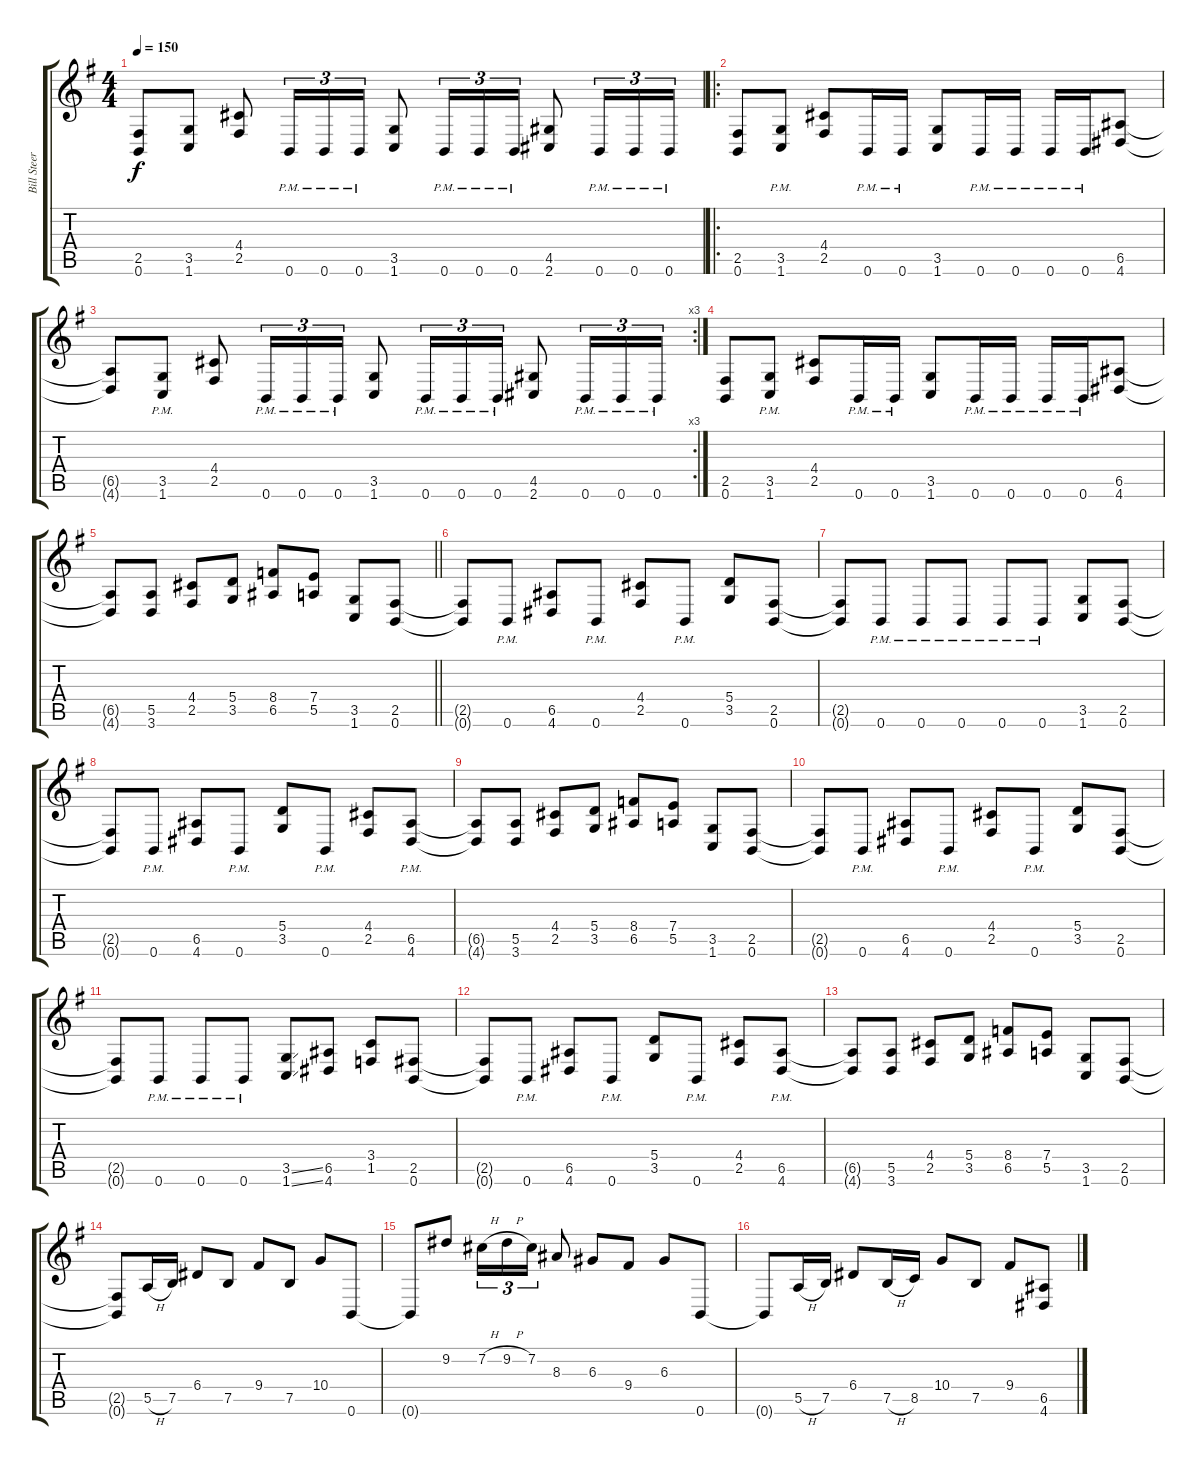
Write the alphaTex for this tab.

\track ("Bill Steer (Rhythm)" "Bill Steer") {instrument distortionguitar}
\staff {score tabs}
\tuning (B3 Gb3 D3 A2 E2 B1) {hide}
\ts (4 4)
\tempo 150
\clef g2
\ks g
(2.5 0.6).8{dy f} (3.5 1.6).8 (4.4 2.5).8 0.6{pm}.16{tu (3 2)} 0.6{pm}.16{tu (3 2)} 0.6{pm}.16{tu (3 2)} (3.5 1.6).8 0.6{pm}.16{tu (3 2)} 0.6{pm}.16{tu (3 2)} 0.6{pm}.16{tu (3 2)} (4.5 2.6).8 0.6{pm}.16{tu (3 2)} 0.6{pm}.16{tu (3 2)} 0.6{pm}.16{tu (3 2)} |
\ro
(2.5 0.6).8 (3.5{pm} 1.6{pm}).8 (4.4 2.5).8 0.6{pm}.16 0.6{pm}.16 (3.5 1.6).8 0.6{pm}.16 0.6{pm}.16 0.6{pm}.16 0.6{pm}.16 (6.5 4.6).8 |
\rc 3
(6.5{t} 4.6{t}).8 (3.5{pm} 1.6{pm}).8 (4.4 2.5).8 0.6{pm}.16{tu (3 2)} 0.6{pm}.16{tu (3 2)} 0.6{pm}.16{tu (3 2)} (3.5 1.6).8 0.6{pm}.16{tu (3 2)} 0.6{pm}.16{tu (3 2)} 0.6{pm}.16{tu (3 2)} (4.5 2.6).8 0.6{pm}.16{tu (3 2)} 0.6{pm}.16{tu (3 2)} 0.6{pm}.16{tu (3 2)} |
(2.5 0.6).8 (3.5{pm} 1.6{pm}).8 (4.4 2.5).8 0.6{pm}.16 0.6{pm}.16 (3.5 1.6).8 0.6{pm}.16 0.6{pm}.16 0.6{pm}.16 0.6{pm}.16 (6.5 4.6).8 |
\barLineRight lightlight
(6.5{t} 4.6{t}).8 (5.5 3.6).8 (4.4 2.5).8 (5.4 3.5).8 (8.4 6.5).8 (7.4 5.5).8 (3.5 1.6).8 (2.5 0.6).8 |
(2.5{t} 0.6{t}).8 0.6{pm}.8 (6.5 4.6).8 0.6{pm}.8 (4.4 2.5).8 0.6{pm}.8 (5.4 3.5).8 (2.5 0.6).8 |
(2.5{t} 0.6{t}).8 0.6{pm}.8 0.6{pm}.8 0.6{pm}.8 0.6{pm}.8 0.6{pm}.8 (3.5 1.6).8 (2.5 0.6).8 |
(2.5{t} 0.6{t}).8 0.6{pm}.8 (6.5 4.6).8 0.6{pm}.8 (5.4 3.5).8 0.6{pm}.8 (4.4 2.5).8 (6.5{pm} 4.6{pm}).8 |
(6.5{t} 4.6{t}).8 (5.5 3.6).8 (4.4 2.5).8 (5.4 3.5).8 (8.4 6.5).8 (7.4 5.5).8 (3.5 1.6).8 (2.5 0.6).8 |
(2.5{t} 0.6{t}).8 0.6{pm}.8 (6.5 4.6).8 0.6{pm}.8 (4.4 2.5).8 0.6{pm}.8 (5.4 3.5).8 (2.5 0.6).8 |
(2.5{t} 0.6{t}).8 0.6{pm}.8 0.6{pm}.8 0.6{pm}.8 (3.5{ss} 1.6{ss}).8 (6.5 4.6).8 (3.4 1.5).8 (2.5 0.6).8 |
(2.5{t} 0.6{t}).8 0.6{pm}.8 (6.5 4.6).8 0.6{pm}.8 (5.4 3.5).8 0.6{pm}.8 (4.4 2.5).8 (6.5{pm} 4.6{pm}).8 |
(6.5{t} 4.6{t}).8 (5.5 3.6).8 (4.4 2.5).8 (5.4 3.5).8 (8.4 6.5).8 (7.4 5.5).8 (3.5 1.6).8 (2.5 0.6).8 |
(2.5{t} 0.6{t}).8 5.5{h}.16 7.5.16 6.4.8 7.5.8 9.4.8 7.5.8 10.4.8 0.6.8 |
0.6{t}.8 9.2.8 7.2{h}.16{tu (3 2)} 9.2{h}.16{tu (3 2)} 7.2.16{tu (3 2)} 8.3.8 6.3.8 9.4.8 6.3.8 0.6.8 |
0.6{t}.8 5.5{h}.16 7.5.16 6.4.8 7.5{h}.16 8.5.16 10.4.8 7.5.8 9.4.8 (6.5 4.6).8
